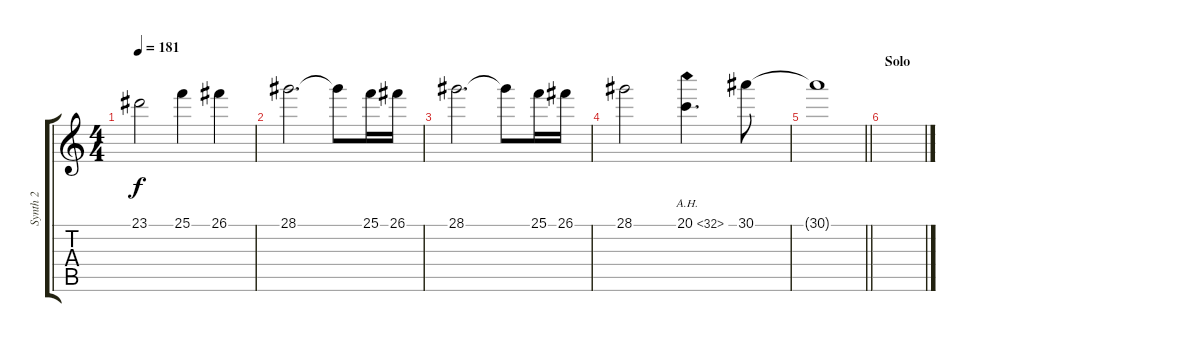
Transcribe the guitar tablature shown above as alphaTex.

\track ("Synth 2" "Synth 2") {instrument stringensemble1}
\staff {score tabs}
\tuning (E4 B3 G3 D3 A2 E2) {hide}
\ts (4 4)
\tempo 181
\clef g2
\ks c
23.1{t}.2{dy f} 25.1.4 26.1.4 |
28.1.2{d} 28.1{t}.8 25.1.16 26.1.16 |
28.1.2{d} 28.1{t}.8 25.1.16 26.1.16 |
28.1.2 20.1{ah 12}.4{d} 30.1.8 |
\barLineRight lightlight
30.1{t}.1 |
\section ("" "Solo")
